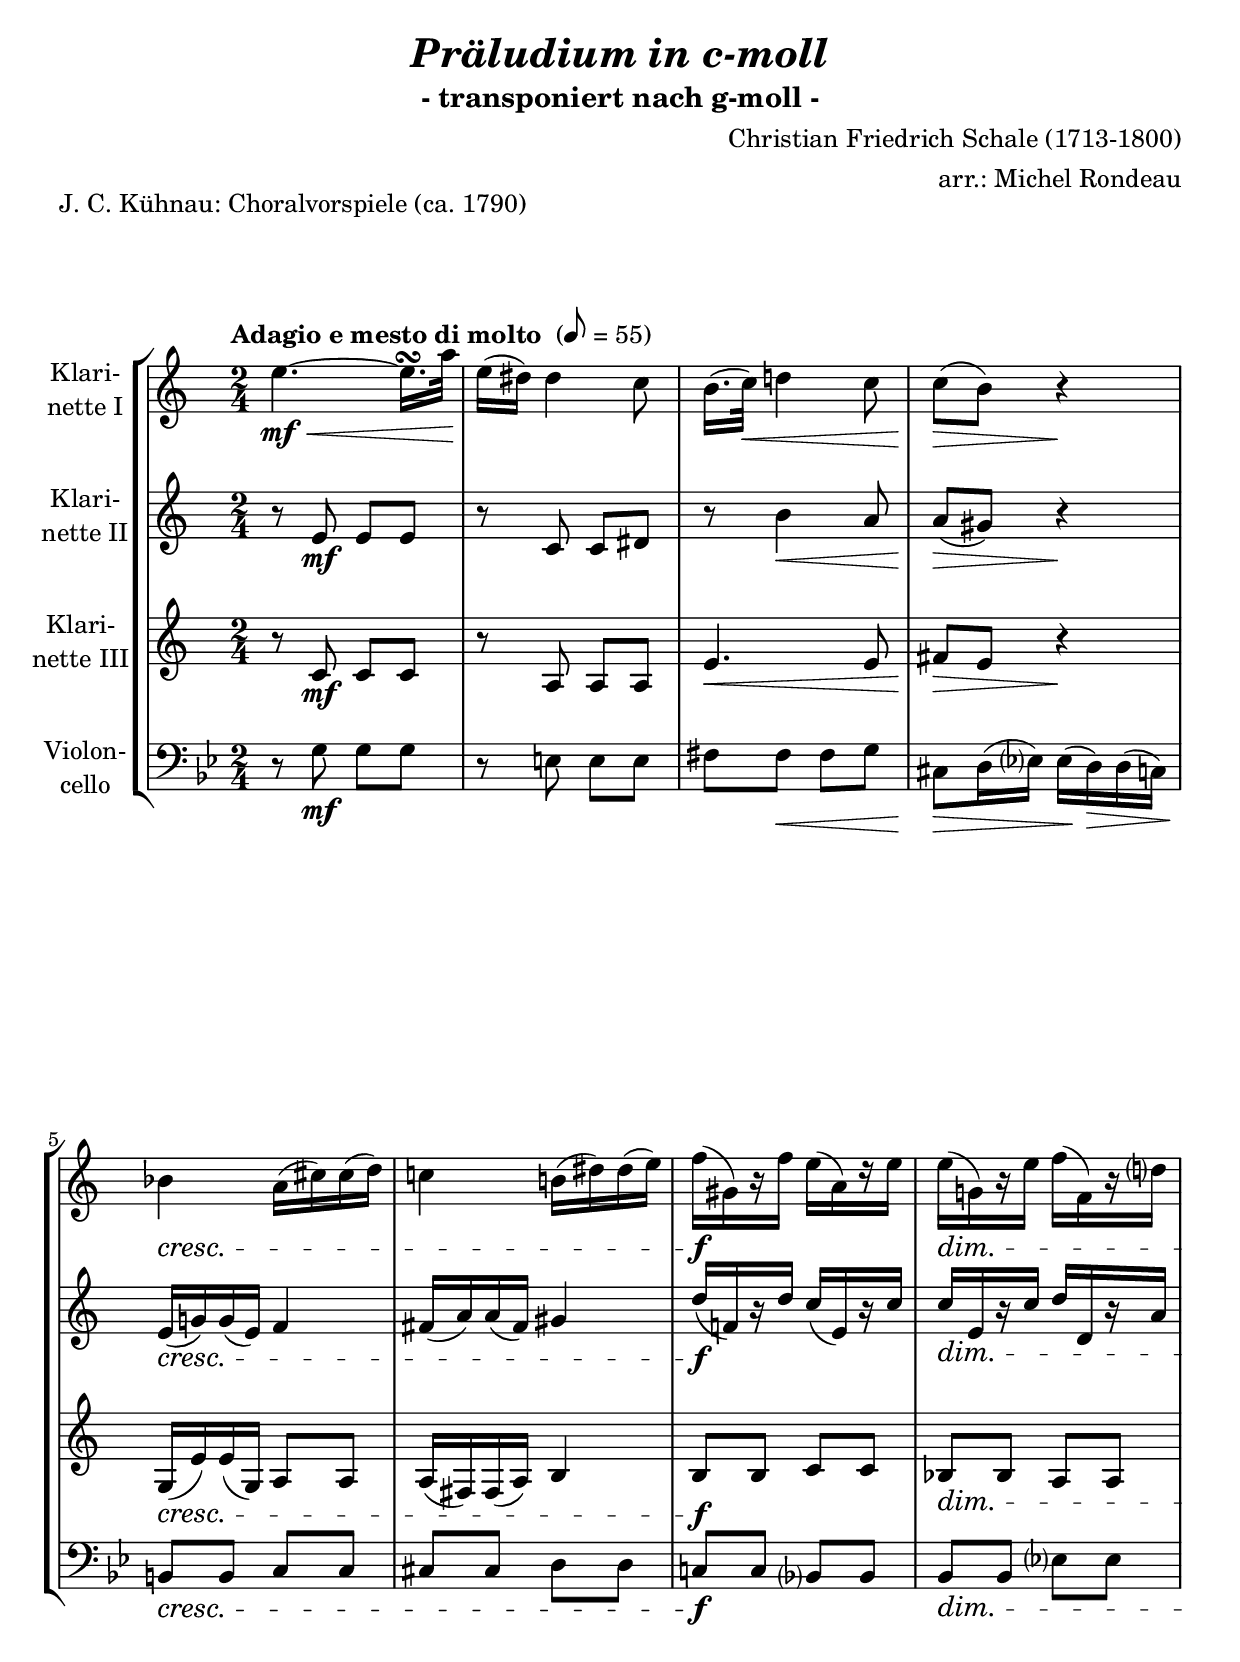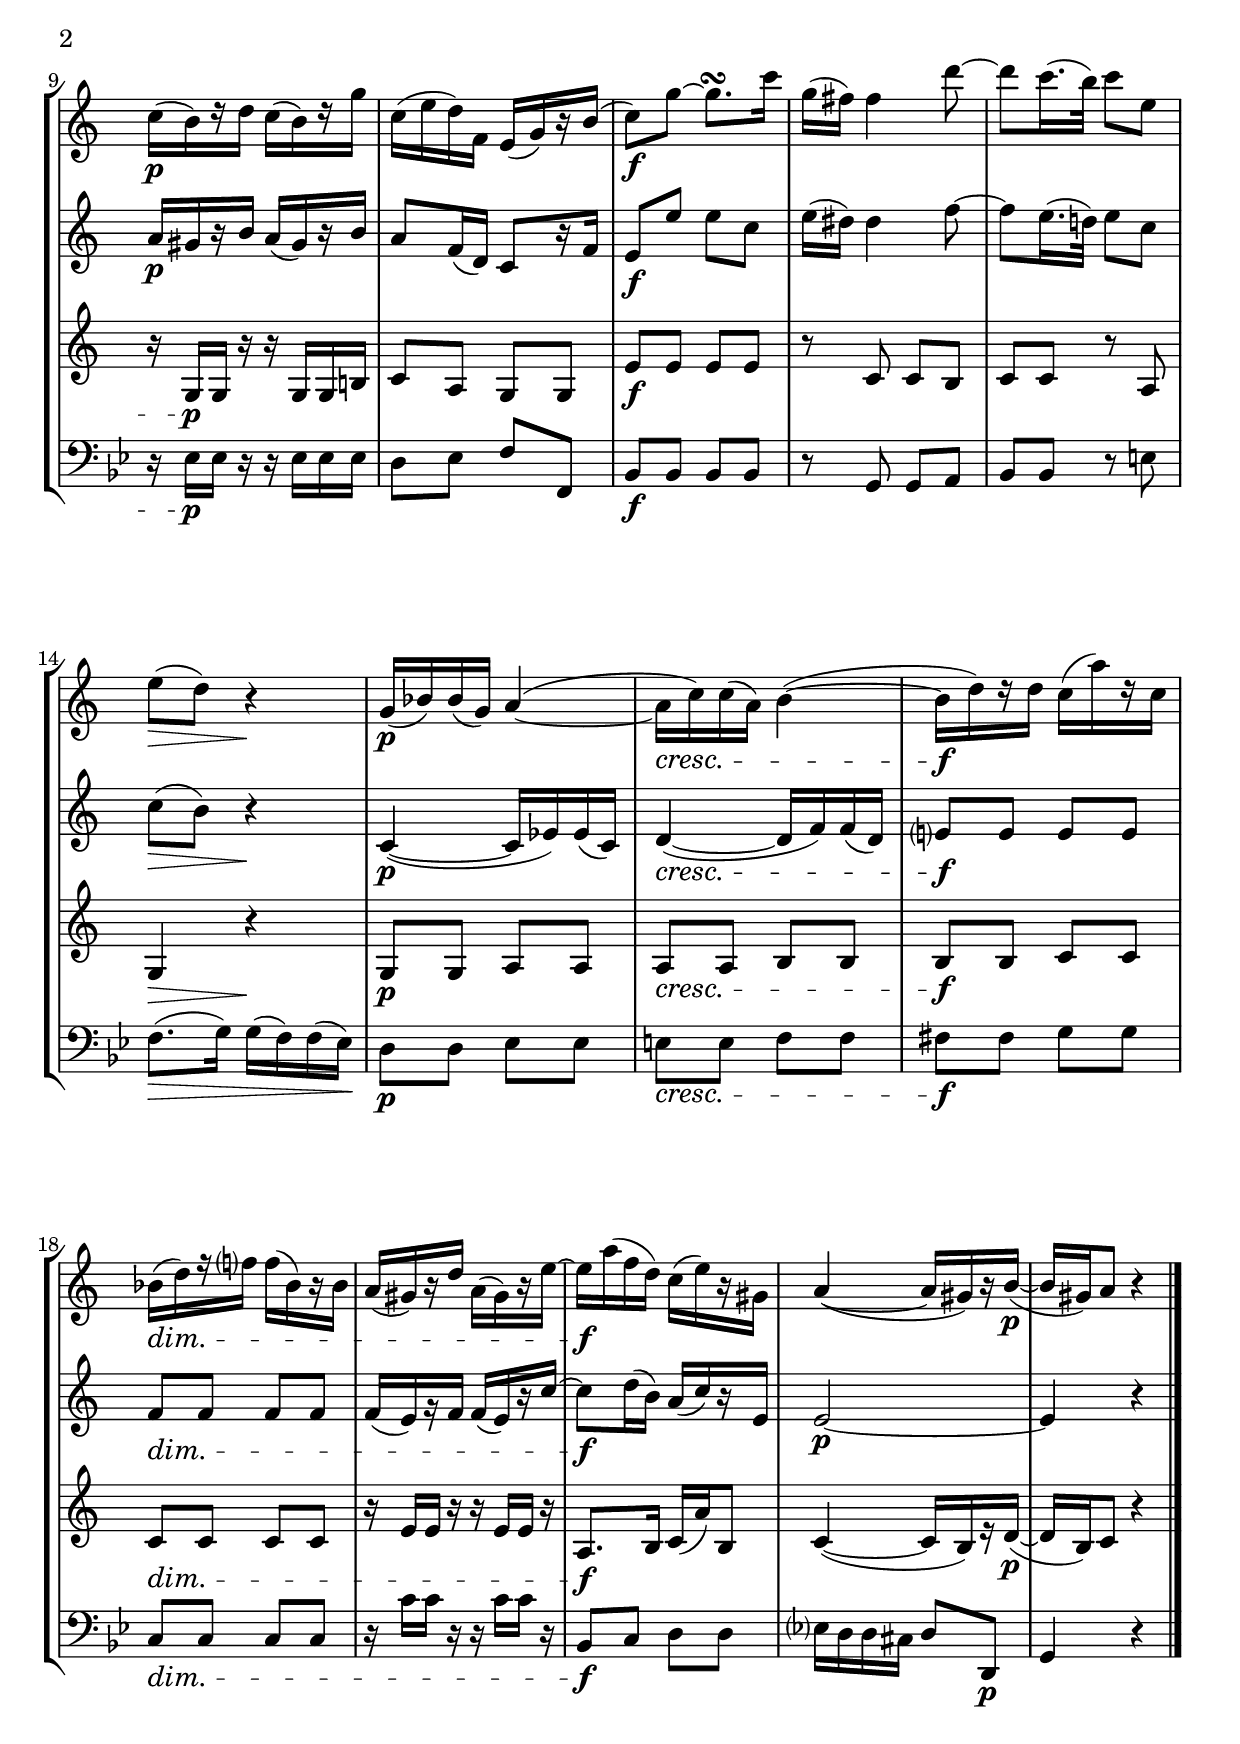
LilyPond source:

\version "2.18.2"
\include "deutsch.ly"
  
#(set-global-staff-size 22)

\header {
  title     = \markup \bold \italic "Präludium in c-moll"
  subtitle  = "- transponiert nach g-moll -"
  composer  = "Christian Friedrich Schale (1713-1800)"
  arranger  = "arr.: Michel Rondeau"
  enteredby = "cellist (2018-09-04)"
  piece     = "J. C. Kühnau: Choralvorspiele (ca. 1790)"
}

voiceconsts = {
  \key c \minor
  \time 2/4
  \clef "treble"
%  \numericTimeSignature
  \compressFullBarRests
  % Set default beaming for all staves
% \set Timing.beamExceptions = #'()
% \set Timing.baseMoment     = #(ly:make-moment 1 4)
% \set Timing.beatStructure  = #'(1 1 1)
  \tempo "Adagio e mesto di molto " 8=55
}

micl = "clarinet"
mifl = "flute"
miob = "oboe"
mifh = "french horn"
misx = "tenor sax"
mist = "string ensemble 1"
miba = "cello"

va = \relative c''' {
  \voiceconsts

  g4.~\mf\< g16.\turn c32
  g16(\! fis) fis4 es8
  d16.( es32)\< f!4 es8
  es(\!\> d) r4\!
  des\cresc c16( e) e( f)
  es!4 d!16( fis) fis( g)

  as[(\f h,) r as'] g[( c,) r g']
  g[(\dim b,!) r g'] as[( as,) r f'?]
  es[(\p d) r f] es[( d) r b']
  es,( g f) as, g[( b) r d](
  es8)\f b'~ b8.\turn es16
  b( a) a4 f'8~

  f es16.( d32) es8 g,
  g(\> f) r4\!
  b,16(\p des) des( b) c4(~
  c16\cresc es) es( c) d4(~
  d16[\f f) r f] es[( c') r es,]
  des[(\dim f) r as?] as[( des,) r des]

  c[( h) r f'] c[( h) r g']~
  g\f c( as f) es[( g) r h,]
  c4(~ c16[ h) r d](~\p
  d h) c8 r4 \bar "|."
}

vb = \relative c'' {
  \voiceconsts

  r8 g\mf g g
  r es es fis
  r d'4\< c8
  c(\!\> h) r4\!
  g16(\cresc b!) b( g) as4
  a16( c) c( a) h4
  f'16[(\f as,!) r f'] es[( g,) r es']

  es[\dim g, r es'] f[ f, r c']
  c[\p h r d] c[( h) r d]
  c8 as16( f) es8[ r16 as]
  g8\f g' g es
  g16( fis) fis4 as8~
  as g16.( f!32) g8 es
  es(\> d) r4\!

  es,(~\p es16 ges) ges( es)
  f4(~\cresc f16 as) as( f)
  g?8\f g g g
  as\dim as as as
  as16[( g) r as] as[( g) r es']~
  es8\f f16( d) c[( es) r g,]
  g2~\p
  g4 r \bar "|."
}

vc = \relative c' {
  \voiceconsts

  r8 es\mf es es
  r c c c
  g'4.\< g8
  a\!\> g r4\!
  b,16(\cresc g') g( b,) c8 c
  c16( a) a( c) d4
  d8\f d es es

  des\dim des c c
  r16 b\p b r r b b d!
  es8 c b b
  g'\f g g g
  r es es d
  es es r c
  b4\> r\!
  b8\p b c c

  c\cresc c d d
  d\f d es es
  es\dim es es es
  r16 g g r r g g r
  c,8.\f d16 es( c') d,8
  es4(~ es16[ d) r f](~\p
  f d) es8 r4 \bar "|."
}

vd = \relative c' {
  \voiceconsts
  \clef "bass"

  r8 c\mf c c
  r a a a
  h h\< h c
  fis,\!\> g16( as?) as(\! g)\> g( f)
  e8\!\cresc e f f
  fis fis g g
  f!\f f es? es

  es\dim es as? as
  r16 as\p as r r as as as
  g8 as b b,
  es\f es es es
  r c c d
  es es r a
  b8.(\> c16) c( b) b( as)\!
  g8\p g as as

  a\cresc a b b
  h\f h c c
  f,\dim f f f
  r16 f' f r r f f r
  es,8\f f g g
  as?16 g g fis g8 g,\p
  c4 r \bar "|."
}


music = \new StaffGroup <<
      \new Staff {
	\set Staff.midiInstrument = \micl
	\set Staff.instrumentName = \markup \center-column { "Klari-" "nette I" }
	\transpose c a, { \va }
      }

      \new Staff {
	\set Staff.midiInstrument = \micl
	\set Staff.instrumentName = \markup \center-column { "Klari-" "nette II" }
	\transpose c a, { \vb }
      }

      \new Staff {
	\set Staff.midiInstrument = \micl
	\set Staff.instrumentName = \markup \center-column { "Klari-" "nette III" }
	\transpose c a, { \vc }
      }

      \new Staff {
	\set Staff.midiInstrument = \miba
	\set Staff.instrumentName = \markup \center-column { "Violon-" "cello" }
	\transpose c g, { \vd }
      }
>>

\book {
  \score {
    \music
    \layout {}
  }

  \score {
    \unfoldRepeats \music

    \midi {
      \context {
        \Score
      }
    }
  }
}
